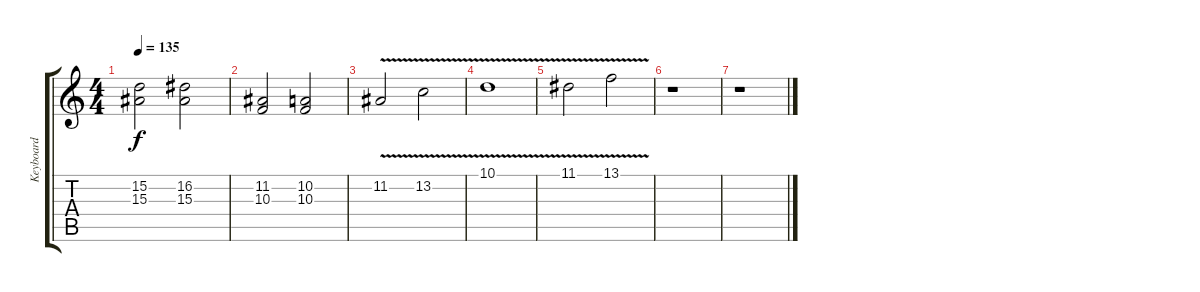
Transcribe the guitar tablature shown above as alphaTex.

\track ("Keyboard" "Keyboard") {instrument stringensemble1}
\staff {score tabs}
\tuning (E4 B3 G3 D3 A2 E2) {hide}
\ts (4 4)
\tempo 135
\clef g2
\ks c
(15.2 15.3).2{dy f} (16.2 15.3).2 |
(11.2 10.3).2 (10.2 10.3).2 |
11.2{v}.2 13.2{v}.2 |
10.1{v}.1 |
11.1{v}.2 13.1{v}.2 |
r.1 |
r.1
